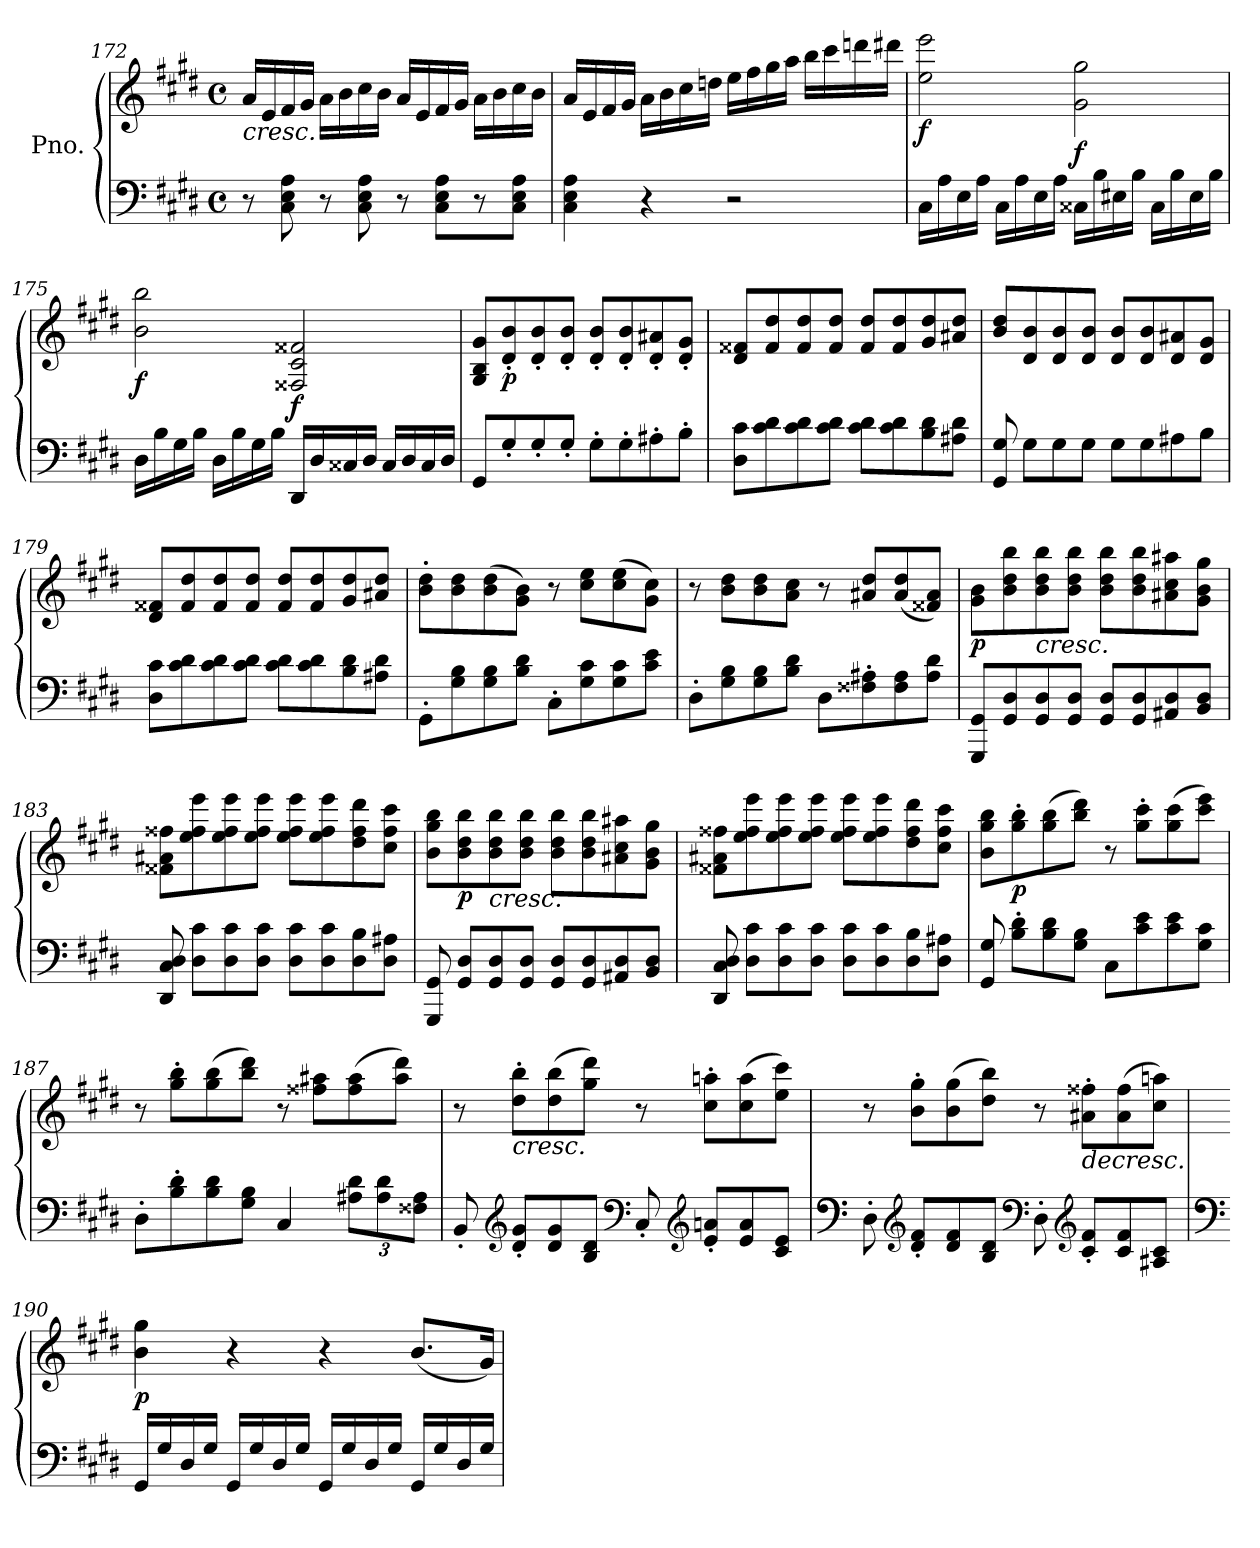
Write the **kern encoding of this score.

**kern	**kern	**dynam
*part1	*part1	*part1
*staff2	*staff1	*staff1/2
*I"Pno.	*	*
*clefF4	*clefG2	*
*k[f#c#g#d#]	*k[f#c#g#d#]	*
*E:	*E:	*
*M4/4	*M4/4	*
*met(c)	*met(c)	*
=172	=172	=172
!	!LO:TX:b:i:t=cresc.	!
8r	16a/LL	.
.	16e/	.
8C#\ 8E\ 8A\	16f#/	.
.	16g#/JJ	.
8r	16a\LL	.
.	16b\	.
8C#\ 8E\ 8A\	16cc#\	.
.	16b\JJ	.
8r	16a/LL	.
.	16e/	.
8C#\ 8E\ 8A\L	16f#/	.
.	16g#/JJ	.
8r	16a\LL	.
.	16b\	.
8C#\ 8E\ 8A\J	16cc#\	.
.	16b\JJ	.
!!LO:LB:g=z
=173	=173	=173
4C#\ 4E\ 4A\	16a/LL	.
.	16e/	.
.	16f#/	.
.	16g#/JJ	.
4r	16a\LL	.
.	16b\	.
.	16cc#\	.
.	16ddn\JJ	.
2r	16ee\LL	.
.	16ff#\	.
.	16gg#\	.
.	16aa\JJ	.
.	16bb\LL	.
.	16ccc#\	.
.	16dddn\	.
.	16ddd#X\JJ	.
=174	=174	=174
!	!	!LO:DY:b
16C#\LL	2ee\ 2eee\	f
16A\	.	.
16E\	.	.
16A\JJ	.	.
16C#\LL	.	.
16A\	.	.
16E\	.	.
16A\JJ	.	.
!	!	!LO:DY:b
16C##X\LL	2g#\ 2gg#\	f
16B\	.	.
16E#X\	.	.
16B\JJ	.	.
16C##\LL	.	.
16B\	.	.
16E#\	.	.
16B\JJ	.	.
=175	=175	=175
!	!	!LO:DY:b
16D#\LL	2b\ 2bb\	f
16B\	.	.
16G#\	.	.
16B\JJ	.	.
16D#\LL	.	.
16B\	.	.
16G#\	.	.
16B\JJ	.	.
!	!	!LO:DY:b
16DD#/LL	2F##X/ 2c#/ 2f##X/	f
16D#/	.	.
16C##X/	.	.
16D#/JJ	.	.
16C##/LL	.	.
16D#/	.	.
16C##/	.	.
16D#/JJ	.	.
!!LO:PB:g=z
=176	=176	=176
8GG#/L	8G#/ 8B/ 8g#/L	.
!	!	!LO:DY:b
8G#'</	8d#/'< 8b/'<	p
8G#'</	8d#/'< 8b/'<	.
8G#'</J	8d#/'< 8b/'<J	.
8G#'>\L	8d#/'< 8b/'<L	.
8G#'>\	8d#/'< 8b/'<	.
8A#X'>\	8d#/'< 8a#X/'<	.
8B'>\J	8d#/'< 8g#/'<J	.
=177	=177	=177
8D#\ 8c#\L	8d#/ 8f##X/L	.
8c#\ 8d#\	8f##/ 8dd#/	.
8c#\ 8d#\	8f##/ 8dd#/	.
8c#\ 8d#\J	8f##/ 8dd#/J	.
8c#\ 8d#\L	8f##/ 8dd#/L	.
8c#\ 8d#\	8f##/ 8dd#/	.
8B\ 8d#\	8g#/ 8dd#/	.
8A#X\ 8d#\J	8a#X/ 8dd#/J	.
=178	=178	=178
8GG#/ 8G#/	8b/ 8dd#/L	.
8G#\L	8d#/ 8b/	.
8G#\	8d#/ 8b/	.
8G#\J	8d#/ 8b/J	.
8G#\L	8d#/ 8b/L	.
8G#\	8d#/ 8b/	.
8A#X\	8d#/ 8a#X/	.
8B\J	8d#/ 8g#/J	.
=179	=179	=179
8D#\ 8c#\L	8d#/ 8f##X/L	.
8c#\ 8d#\	8f##/ 8dd#/	.
8c#\ 8d#\	8f##/ 8dd#/	.
8c#\ 8d#\J	8f##/ 8dd#/J	.
8c#\ 8d#\L	8f##/ 8dd#/L	.
8c#\ 8d#\	8f##/ 8dd#/	.
8B\ 8d#\	8g#/ 8dd#/	.
8A#X\ 8d#\J	8a#X/ 8dd#/J	.
=180	=180	=180
8GG#'>\L	8b\'> 8dd#\'>L	.
8G#\ 8B\	8b\ 8dd#\	.
8G#\ 8B\	(>8b\ 8dd#\	.
8B\ 8d#\J	8g#\ 8b\J)	.
8C#'>\L	8r	.
8G#\ 8c#\	8cc#\ 8ee\L	.
8G#\ 8c#\	(>8cc#\ 8ee\	.
8c#\ 8e\J	8g#\ 8cc#\J)	.
!!LO:LB:g=z
=181	=181	=181
8D#'>\L	8r	.
8G#\ 8B\	8b\ 8dd#\L	.
8G#\ 8B\	8b\ 8dd#\	.
8B\ 8d#\J	8a\ 8cc#\J	.
8D#\L	8r	.
8F##X\'> 8A#X\'>	8a#X/ 8dd#/L	.
8F##\ 8A#\	(<8a#/ 8dd#/	.
8A#\ 8d#\J	8f##X/ 8a#/J)	.
=182	=182	=182
!	!	!LO:DY:b
8GGG#/ 8GG#/L	8g#\ 8b\L	p
8GG#/ 8D#/	8b\ 8dd#\ 8bb\	.
!	!LO:TX:b:i:t=cresc.	!
8GG#/ 8D#/	8b\ 8dd#\ 8bb\	.
8GG#/ 8D#/J	8b\ 8dd#\ 8bb\J	.
8GG#/ 8D#/L	8b\ 8dd#\ 8bb\L	.
8GG#/ 8D#/	8b\ 8dd#\ 8bb\	.
8AA#X/ 8D#/	8a#X\ 8cc#\ 8aa#X\	.
8BB/ 8D#/J	8g#\ 8b\ 8gg#\J	.
=183	=183	=183
8DD#/ 8C#/ 8D#/	8f##X\ 8a#X\ 8ff##X\L	.
8D#\ 8c#\L	8ee\ 8ff##\ 8eee\	.
8D#\ 8c#\	8ee\ 8ff##\ 8eee\	.
8D#\ 8c#\J	8ee\ 8ff##\ 8eee\J	.
8D#\ 8c#\L	8ee\ 8ff##\ 8eee\L	.
8D#\ 8c#\	8ee\ 8ff##\ 8eee\	.
8D#\ 8B\	8dd#\ 8ff##\ 8ddd#\	.
8D#\ 8A#X\J	8cc#\ 8ff##\ 8ccc#\J	.
=184	=184	=184
8GGG#/ 8GG#/	8b\ 8gg#\ 8bb\L	.
!	!	!LO:DY:b
8GG#/ 8D#/L	8b\ 8dd#\ 8bb\	p
!	!LO:TX:b:i:t=cresc.	!
8GG#/ 8D#/	8b\ 8dd#\ 8bb\	.
8GG#/ 8D#/J	8b\ 8dd#\ 8bb\J	.
8GG#/ 8D#/L	8b\ 8dd#\ 8bb\L	.
8GG#/ 8D#/	8b\ 8dd#\ 8bb\	.
8AA#X/ 8D#/	8a#X\ 8cc#\ 8aa#X\	.
8BB/ 8D#/J	8g#\ 8b\ 8gg#\J	.
=185	=185	=185
8DD#/ 8C#/ 8D#/	8f##X\ 8a#X\ 8ff##X\L	.
8D#\ 8c#\L	8ee\ 8ff##\ 8eee\	.
8D#\ 8c#\	8ee\ 8ff##\ 8eee\	.
8D#\ 8c#\J	8ee\ 8ff##\ 8eee\J	.
8D#\ 8c#\L	8ee\ 8ff##\ 8eee\L	.
8D#\ 8c#\	8ee\ 8ff##\ 8eee\	.
8D#\ 8B\	8dd#\ 8ff##\ 8ddd#\	.
8D#\ 8A#X\J	8cc#\ 8ff##\ 8ccc#\J	.
!!LO:LB:g=z
=186	=186	=186
8GG#/ 8G#/	8b\ 8gg#\ 8bb\L	.
!	!	!LO:DY:b
8B\'> 8d#\'>L	8gg#\'> 8bb\'>	p
8B\ 8d#\	(>8gg#\ 8bb\	.
8G#\ 8B\J	8bb\ 8ddd#\J)	.
8C#\L	8r	.
8c#\ 8e\	8gg#\'> 8ccc#\'>L	.
8c#\ 8e\	(>8gg#\ 8ccc#\	.
8G#\ 8c#\J	8ccc#\ 8eee\J)	.
=187	=187	=187
8D#'>\L	8r	.
8B\'> 8d#\'>	8gg#\'> 8bb\'>L	.
8B\ 8d#\	(>8gg#\ 8bb\	.
8G#\ 8B\J	8bb\ 8ddd#\J)	.
4C#/	8r	.
.	8ff##X\ 8aa#X\L	.
12A#X\ 12d#\L	(>8ff##\ 8aa#\	.
12A#\ 12d#\	.	.
.	8aa#\ 8ddd#\J)	.
12F##X\ 12A#\J	.	.
=188	=188	=188
8BB'</	8r	.
*clefG2	*	*
!	!LO:TX:b:i:t=cresc.	!
8d#/'< 8g#/'<L	8dd#\'> 8bb\'>L	.
8d#/ 8g#/	(>8dd#\ 8bb\	.
8B/ 8d#/J	8gg#\ 8ddd#\J)	.
*clefF4	*	*
8C#'</	8r	.
*clefG2	*	*
8e/'< 8an/'<L	8cc#\'> 8aan\'>L	.
8e/ 8a/	(>8cc#\ 8aa\	.
8c#/ 8e/J	8ee\ 8ccc#\J)	.
=189	=189	=189
*clefF4	*	*
8D#'>\	8r	.
*clefG2	*	*
8d#/'< 8f#/'<L	8b\'> 8gg#\'>L	.
8d#/ 8f#/	(>8b\ 8gg#\	.
8B/ 8d#/J	8dd#\ 8bb\J)	.
*clefF4	*	*
8D#'>\	8r	.
*clefG2	*	*
!	!LO:TX:b:i:t=decresc.	!
8c#/'< 8f#/'<L	8a#X\'> 8ff##X\'>L	.
8c#/ 8f#/	(>8a#\ 8ff##\	.
8A#X/ 8c#/J	8cc#\ 8aan\J)	.
!!LO:LB:g=z
=190	=190	=190
*clefF4	*	*
!	!	!LO:DY:b
16GG#/LL	4b\ 4gg#\	p
16G#/	.	.
16D#/	.	.
16G#/JJ	.	.
16GG#/LL	4r	.
16G#/	.	.
16D#/	.	.
16G#/JJ	.	.
16GG#/LL	4r	.
16G#/	.	.
16D#/	.	.
16G#/JJ	.	.
16GG#/LL	(<8.b/L	.
16G#/	.	.
16D#/	.	.
16G#/JJ	16g#/Jk)	.
=	=	=
*-	*-	*-
